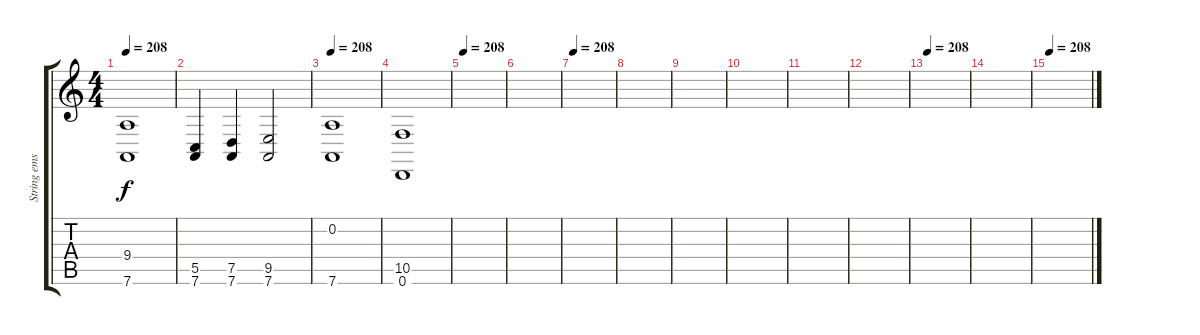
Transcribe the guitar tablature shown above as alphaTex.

\track ("String emsemble " "String ems") {instrument stringensemble1}
\staff {score tabs}
\tuning (D4 A3 F3 C3 G2 D2) {hide}
\ts (4 4)
\tempo 208
\clef g2
\ks c
(9.4 7.6).1{dy f} |
(5.5 7.6).4 (7.5 7.6).4 (9.5 7.6).2 |
\tempo 208
(0.2 7.6).1{instrument stringensemble1} |
(10.5 0.6).1 |
\tempo 208
|
|
\tempo 208
|
|
|
|
|
|
\tempo 208
|
|
\tempo 208
